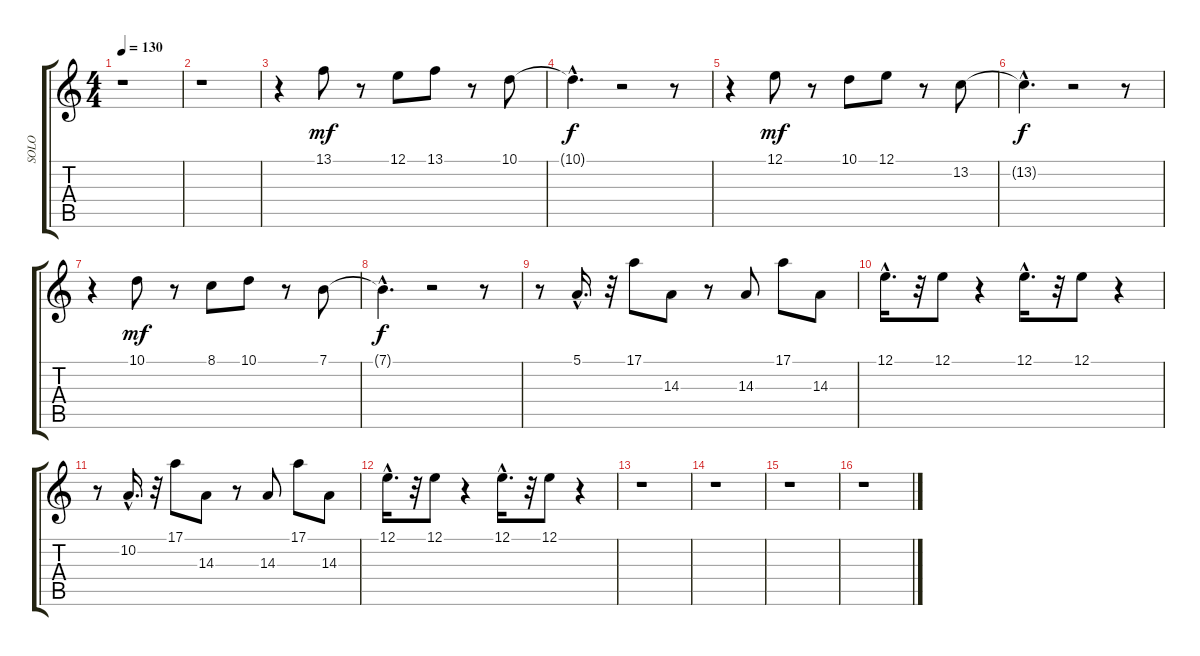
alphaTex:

\track ("SOLO" "SOLO") {instrument lead8bassandlead}
\staff {score tabs}
\tuning (E4 B3 G3 D3 A2 E2) {hide}
\ts (4 4)
\tempo 130
\clef g2
\ks c
r.1{dy f} |
r.1 |
r.4 13.1.8{dy mf} r.8 12.1.8 13.1.8 r.8 10.1.8 |
10.1{hac t}.4{d dy f} r.2 r.8 |
r.4 12.1.8{dy mf} r.8 10.1.8 12.1.8 r.8 13.2.8 |
13.2{hac t}.4{d dy f} r.2 r.8 |
r.4 10.1.8{dy mf} r.8 8.1.8 10.1.8 r.8 7.1.8 |
7.1{hac t}.4{d dy f} r.2 r.8 |
r.8 5.1{hac}.16{d} r.32 17.1.8 14.3.8 r.8 14.3.8 17.1.8 14.3.8 |
12.1{hac}.16{d} r.32 12.1.8 r.4 12.1{hac}.16{d} r.32 12.1.8 r.4 |
r.8 10.2{hac}.16{d} r.32 17.1.8 14.3.8 r.8 14.3.8 17.1.8 14.3.8 |
12.1{hac}.16{d} r.32 12.1.8 r.4 12.1{hac}.16{d} r.32 12.1.8 r.4 |
r.1 |
r.1 |
r.1 |
r.1
